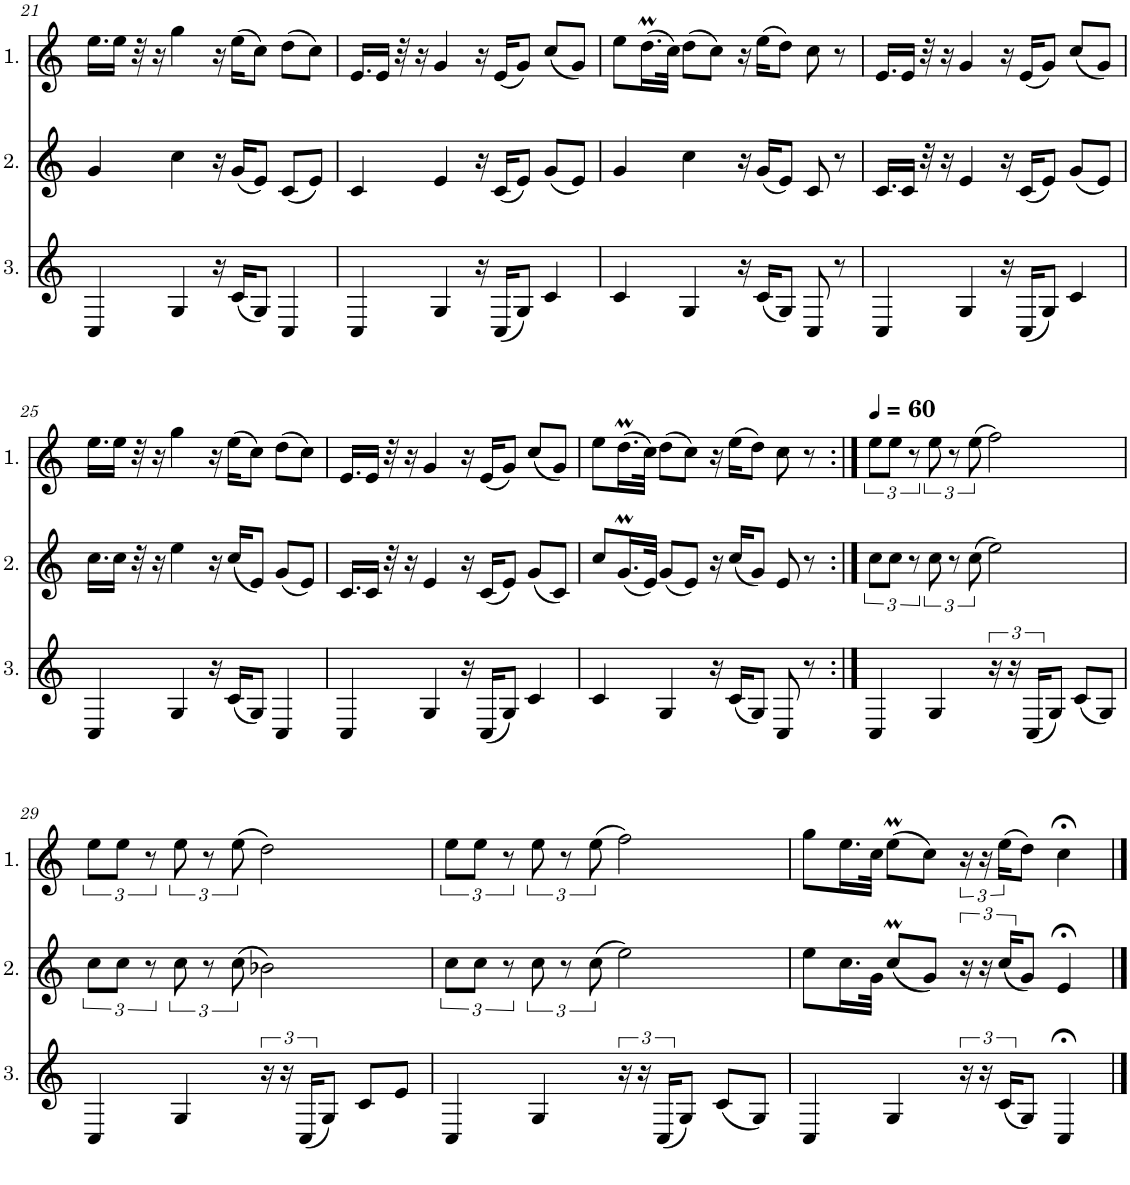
**kern	**kern	**kern
*part3	*part2	*part1
*staff3	*staff2	*staff1
*I"3.	*I"2.	*I"1.
!!LO:PB:g=z
*clefG2	*clefG2	*clefG2
*Trd4c7	*Trd4c7	*Trd4c7
*k[]	*k[]	*k[]
*M4/4	*M4/4	*M4/4
=21	=21	=21
4C/	4g/	16.ee\LL
.	.	16ee\JJ
.	.	32r
.	.	16r
4G/	4cc\	4gg\
16r	16r	16r
(16c/KL	(16g/KL	(16ee\KL
8G/J)	8e/J)	8cc\J)
4C/	(8c/L	(8dd\L
.	8e/J)	8cc\J)
=22	=22	=22
4C/	4c/	16.e/LL
.	.	16e/JJ
.	.	32r
.	.	16r
4G/	4e/	4g/
16r	16r	16r
(16C/KL	(16c/KL	(16e/KL
8G/J)	8e/J)	8g/J)
4c/	(8g/L	(8cc/L
.	8e/J)	8g/J)
=23	=23	=23
4c/	4g/	8ee\L
.	.	(16.ddM\L
.	.	32cc\JJk)
4G/	4cc\	(8dd\L
.	.	8cc\J)
16r	16r	16r
(16c/KL	(16g/KL	(16ee\KL
8G/J)	8e/J)	8dd\J)
8C/	8c/	8cc\
8r	8r	8r
=24	=24	=24
4C/	16.c/LL	16.e/LL
.	16c/JJ	16e/JJ
.	32r	32r
.	16r	16r
4G/	4e/	4g/
16r	16r	16r
(16C/KL	(16c/KL	(16e/KL
8G/J)	8e/J)	8g/J)
4c/	(8g/L	(8cc/L
.	8e/J)	8g/J)
!!LO:LB:g=z
=25	=25	=25
4C/	16.cc\LL	16.ee\LL
.	16cc\JJ	16ee\JJ
.	32r	32r
.	16r	16r
4G/	4ee\	4gg\
16r	16r	16r
(16c/KL	(16cc/KL	(16ee\KL
8G/J)	8e/J)	8cc\J)
4C/	(8g/L	(8dd\L
.	8e/J)	8cc\J)
=26	=26	=26
4C/	16.c/LL	16.e/LL
.	16c/JJ	16e/JJ
.	32r	32r
.	16r	16r
4G/	4e/	4g/
16r	16r	16r
(16C/KL	(16c/KL	(16e/KL
8G/J)	8e/J)	8g/J)
4c/	(8g/L	(8cc/L
.	8c/J)	8g/J)
=27	=27	=27
4c/	8cc/L	8ee\L
.	(16.gM/L	(16.ddM\L
.	32e/JJk)	32cc\JJk)
4G/	(8g/L	(8dd\L
.	8e/J)	8cc\J)
16r	16r	16r
(16c/KL	(16cc/KL	(16ee\KL
8G/J)	8g/J)	8dd\J)
8C/	8e/	8cc\
8r	8r	8r
=28:|!	=28:|!	=28:|!
*	*	*MM60
4C/	12cc\L	12ee\L
.	12cc\J	12ee\J
.	12r	12r
4G/	12cc\	12ee\
.	12r	12r
.	(12cc\	(12ee\
24r	2ee\)	2ff\)
24r	.	.
(24C/KL	.	.
8G/J)	.	.
(8c/L	.	.
8G/J)	.	.
!!LO:LB:g=z
=29	=29	=29
4C/	12cc\L	12ee\L
.	12cc\J	12ee\J
.	12r	12r
4G/	12cc\	12ee\
.	12r	12r
.	(12cc\	(12ee\
24r	2b-X\)	2dd\)
24r	.	.
(24C/KL	.	.
8G/J)	.	.
8c/L	.	.
8e/J	.	.
=30	=30	=30
4C/	12cc\L	12ee\L
.	12cc\J	12ee\J
.	12r	12r
4G/	12cc\	12ee\
.	12r	12r
.	(12cc\	(12ee\
24r	2ee\)	2ff\)
24r	.	.
(24C/KL	.	.
8G/J)	.	.
(8c/L	.	.
8G/J)	.	.
=31	=31	=31
4C/	8ee\L	8gg\L
.	16.cc\L	16.ee\L
.	32g\JJk	32cc\JJk
4G/	(8ccM/L	(8eem\L
.	8g/J)	8cc\J)
24r	24r	24r
24r	24r	24r
(24c/KL	(24cc/KL	(24ee\KL
8G/J)	8g/J)	8dd\J)
4C;</	4e;</	4cc;<\
==	==	==
*-	*-	*-
